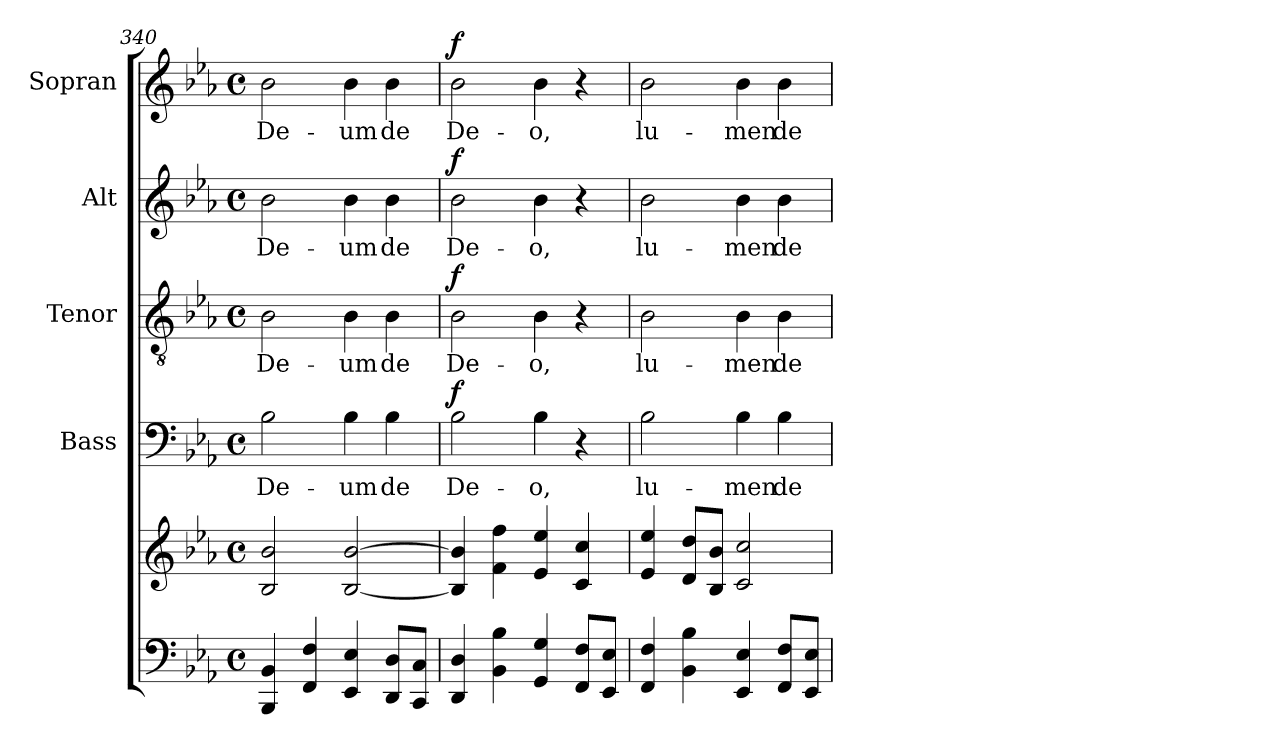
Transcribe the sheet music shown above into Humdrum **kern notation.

**kern	**kern	**kern	**text	**dynam	**kern	**text	**dynam	**kern	**text	**dynam	**kern	**text	**dynam
*part5	*part5	*part4	*part4	*part4	*part3	*part3	*part3	*part2	*part2	*part2	*part1	*part1	*part1
*staff6	*staff5	*staff4	*staff4	*staff4	*staff3	*staff3	*staff3	*staff2	*staff2	*staff2	*staff1	*staff1	*staff1
*	*	*I"Bass	*	*	*I"Tenor	*	*	*I"Alt	*	*	*I"Sopran	*	*
*	*	*I'B.	*	*	*I'T.	*	*	*I'A.	*	*	*I'S.	*	*
*clefF4	*clefG2	*clefF4	*	*	*clefGv2	*	*	*clefG2	*	*	*clefG2	*	*
*k[b-e-a-]	*k[b-e-a-]	*k[b-e-a-]	*	*	*k[b-e-a-]	*	*	*k[b-e-a-]	*	*	*k[b-e-a-]	*	*
*E-:	*E-:	*E-:	*	*	*E-:	*	*	*E-:	*	*	*E-:	*	*
*M4/4	*M4/4	*M4/4	*	*	*M4/4	*	*	*M4/4	*	*	*M4/4	*	*
*met(c)	*met(c)	*met(c)	*	*	*met(c)	*	*	*met(c)	*	*	*met(c)	*	*
=340	=340	=340	=340	=340	=340	=340	=340	=340	=340	=340	=340	=340	=340
!	!	!	!LO:LY:b	!	!	!LO:LY:b	!	!	!LO:LY:b	!	!	!LO:LY:b	!
4BBB-/ 4BB-/	2B-/ 2b-/	2B-\	De-	.	2B-\	De-	.	2b-\	De-	.	2b-\	De-	.
4FF/ 4F/	.	.	.	.	.	.	.	.	.	.	.	.	.
!	!	!	!LO:LY:b	!	!	!LO:LY:b	!	!	!LO:LY:b	!	!	!LO:LY:b	!
4EE-/ 4E-/	[2B-/ [2b-/	4B-\	-um	.	4B-\	-um	.	4b-\	-um	.	4b-\	-um	.
!	!	!	!LO:LY:b	!	!	!LO:LY:b	!	!	!LO:LY:b	!	!	!LO:LY:b	!
8DD/ 8D/L	.	4B-\	de	.	4B-\	de	.	4b-\	de	.	4b-\	de	.
8CC/ 8C/J	.	.	.	.	.	.	.	.	.	.	.	.	.
!!LO:LB:g=z
=341	=341	=341	=341	=341	=341	=341	=341	=341	=341	=341	=341	=341	=341
!	!	!	!LO:LY:b	!LO:DY:a	!	!LO:LY:b	!LO:DY:a	!	!LO:LY:b	!LO:DY:a	!	!LO:LY:b	!LO:DY:a
4DD/ 4D/	4B-/] 4b-/]	2B-\	De-	f	2B-\	De-	f	2b-\	De-	f	2b-\	De-	f
4BB-\ 4B-\	4f\ 4ff\	.	.	.	.	.	.	.	.	.	.	.	.
!	!	!	!LO:LY:b	!	!	!LO:LY:b	!	!	!LO:LY:b	!	!	!LO:LY:b	!
4GG/ 4G/	4e-/ 4ee-/	4B-\	-o,	.	4B-\	-o,	.	4b-\	-o,	.	4b-\	-o,	.
8FF/ 8F/L	4c/ 4cc/	4r	.	.	4r	.	.	4r	.	.	4r	.	.
8EE-/ 8E-/J	.	.	.	.	.	.	.	.	.	.	.	.	.
=342	=342	=342	=342	=342	=342	=342	=342	=342	=342	=342	=342	=342	=342
!	!	!	!LO:LY:b	!	!	!LO:LY:b	!	!	!LO:LY:b	!	!	!LO:LY:b	!
4FF/ 4F/	4e-/ 4ee-/	2B-\	lu-	.	2B-\	lu-	.	2b-\	lu-	.	2b-\	lu-	.
4BB-\ 4B-\	8d/ 8dd/L	.	.	.	.	.	.	.	.	.	.	.	.
.	8B-/ 8b-/J	.	.	.	.	.	.	.	.	.	.	.	.
!	!	!	!LO:LY:b	!	!	!LO:LY:b	!	!	!LO:LY:b	!	!	!LO:LY:b	!
4EE-/ 4E-/	2c/ 2cc/	4B-\	-men	.	4B-\	-men	.	4b-\	-men	.	4b-\	-men	.
!	!	!	!LO:LY:b	!	!	!LO:LY:b	!	!	!LO:LY:b	!	!	!LO:LY:b	!
8FF/ 8F/L	.	4B-\	de	.	4B-\	de	.	4b-\	de	.	4b-\	de	.
8EE-/ 8E-/J	.	.	.	.	.	.	.	.	.	.	.	.	.
=	=	=	=	=	=	=	=	=	=	=	=	=	=
*-	*-	*-	*-	*-	*-	*-	*-	*-	*-	*-	*-	*-	*-
